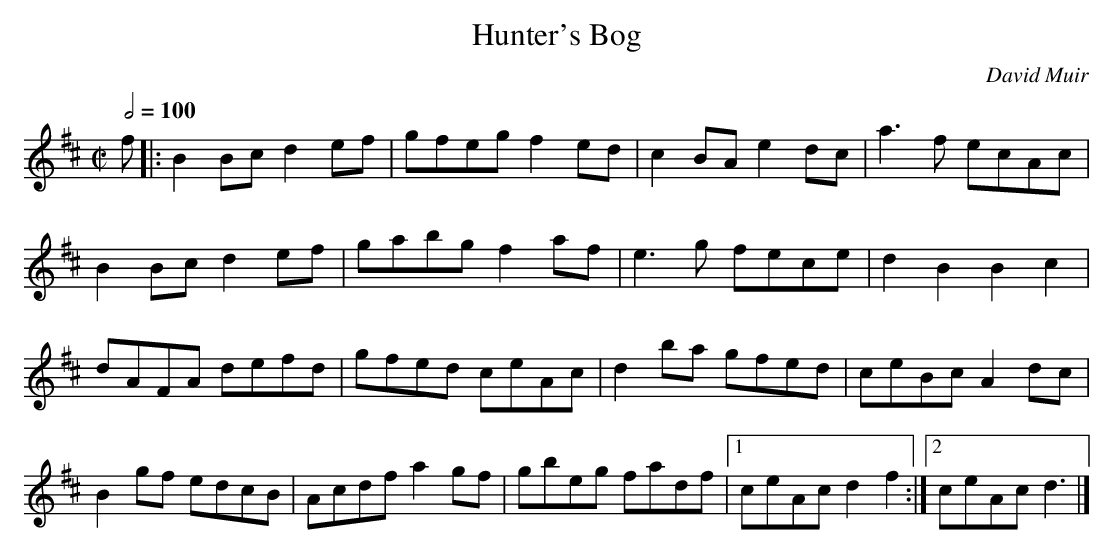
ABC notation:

X:1
T:Hunter's Bog
C:David Muir
M:C|
L:1/8
Q:1/2=100
K:D
f|:B2Bc d2ef|gfeg f2ed|c2BA e2dc|   a3 f ecAc |
   B2Bc d2ef|gabg f2af|e3 g fece|   d2B2 B2c2 |
   dAFA defd|gfed ceAc|d2ba gfed|   ceBc A2dc |
   B2gf edcB|Acdf a2gf|gbeg fadf|[1 ceAc d2f2:|\
                                 [2 ceAc d3  |]
